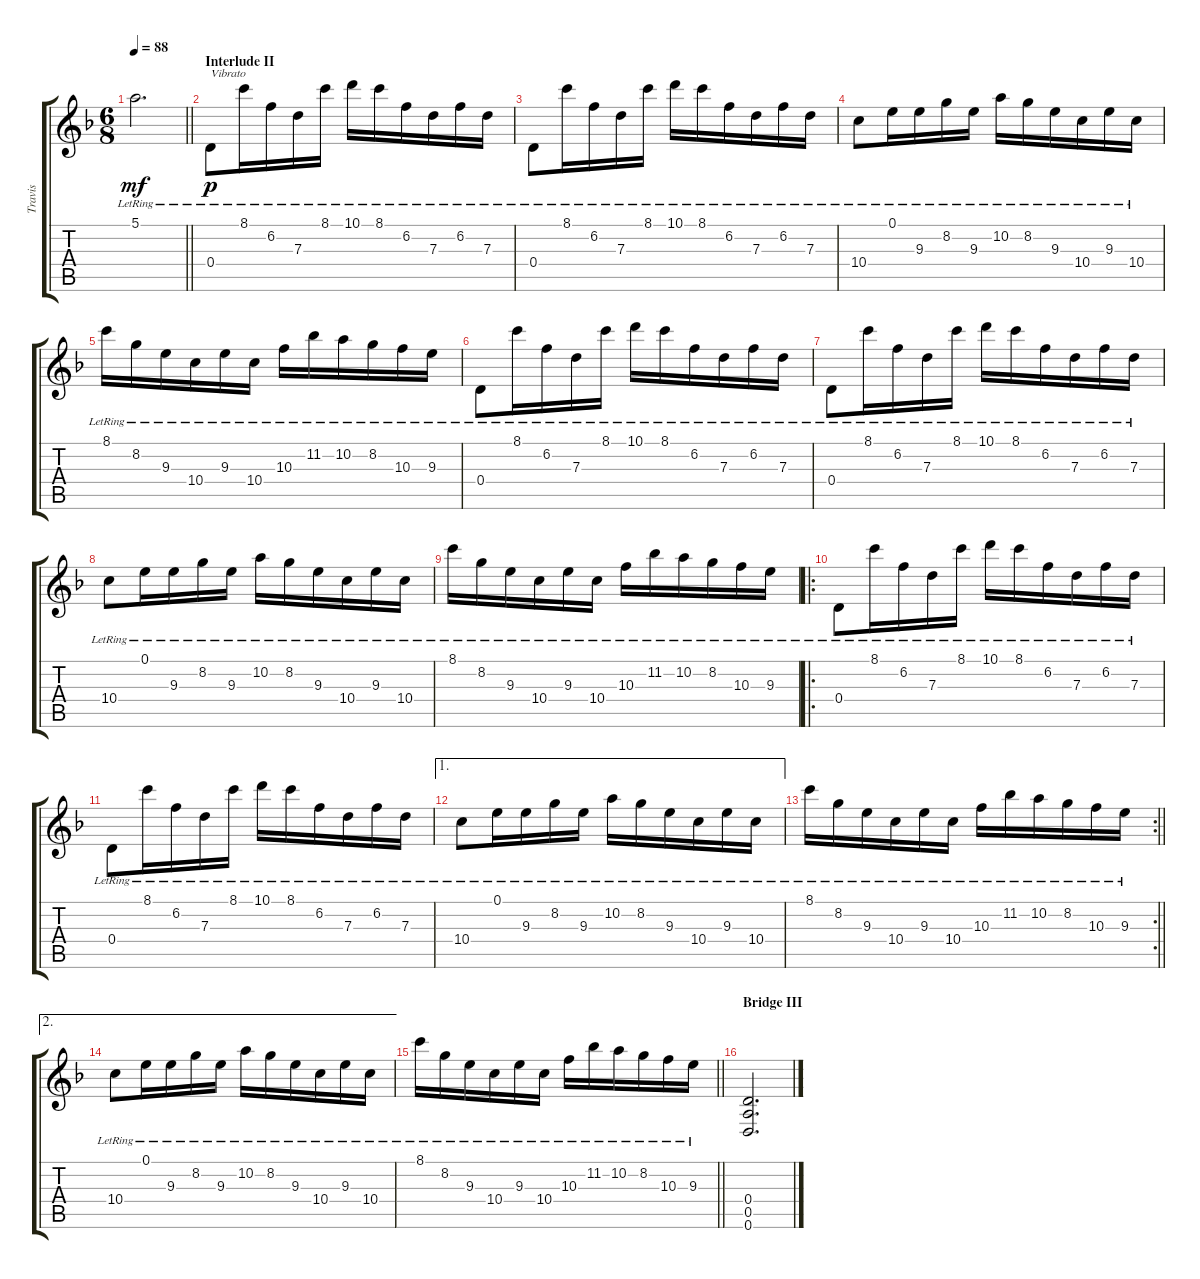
\track ("Travis" "Travis") {instrument distortionguitar}
\staff {score tabs}
\tuning (E4 B3 G3 D3 A2 D2) {hide}
\ts (6 8)
\tempo 88
\clef g2
\barLineRight lightlight
\ks f
5.1{lr}.2{d dy mf} |
\section ("" "Interlude II")
0.4{lr}.8{txt "Vibrato" dy p} 8.1{lr}.16 6.2{lr}.16 7.3{lr}.16 8.1{lr}.16 10.1{lr}.16 8.1{lr}.16 6.2{lr}.16 7.3{lr}.16 6.2{lr}.16 7.3{lr}.16 |
0.4{lr}.8 8.1{lr}.16 6.2{lr}.16 7.3{lr}.16 8.1{lr}.16 10.1{lr}.16 8.1{lr}.16 6.2{lr}.16 7.3{lr}.16 6.2{lr}.16 7.3{lr}.16 |
10.4{lr}.8 0.1{lr}.16 9.3{lr}.16 8.2{lr}.16 9.3{lr}.16 10.2{lr}.16 8.2{lr}.16 9.3{lr}.16 10.4{lr}.16 9.3{lr}.16 10.4{lr}.16 |
8.1{lr}.16 8.2{lr}.16 9.3{lr}.16 10.4{lr}.16 9.3{lr}.16 10.4{lr}.16 10.3{lr}.16 11.2{lr}.16 10.2{lr}.16 8.2{lr}.16 10.3{lr}.16 9.3{lr}.16 |
0.4{lr}.8 8.1{lr}.16 6.2{lr}.16 7.3{lr}.16 8.1{lr}.16 10.1{lr}.16 8.1{lr}.16 6.2{lr}.16 7.3{lr}.16 6.2{lr}.16 7.3{lr}.16 |
0.4{lr}.8 8.1{lr}.16 6.2{lr}.16 7.3{lr}.16 8.1{lr}.16 10.1{lr}.16 8.1{lr}.16 6.2{lr}.16 7.3{lr}.16 6.2{lr}.16 7.3{lr}.16 |
10.4{lr}.8 0.1{lr}.16 9.3{lr}.16 8.2{lr}.16 9.3{lr}.16 10.2{lr}.16 8.2{lr}.16 9.3{lr}.16 10.4{lr}.16 9.3{lr}.16 10.4{lr}.16 |
8.1{lr}.16 8.2{lr}.16 9.3{lr}.16 10.4{lr}.16 9.3{lr}.16 10.4{lr}.16 10.3{lr}.16 11.2{lr}.16 10.2{lr}.16 8.2{lr}.16 10.3{lr}.16 9.3{lr}.16 |
\ro
0.4{lr}.8 8.1{lr}.16 6.2{lr}.16 7.3{lr}.16 8.1{lr}.16 10.1{lr}.16 8.1{lr}.16 6.2{lr}.16 7.3{lr}.16 6.2{lr}.16 7.3{lr}.16 |
0.4{lr}.8 8.1{lr}.16 6.2{lr}.16 7.3{lr}.16 8.1{lr}.16 10.1{lr}.16 8.1{lr}.16 6.2{lr}.16 7.3{lr}.16 6.2{lr}.16 7.3{lr}.16 |
\ae 1
10.4{lr}.8 0.1{lr}.16 9.3{lr}.16 8.2{lr}.16 9.3{lr}.16 10.2{lr}.16 8.2{lr}.16 9.3{lr}.16 10.4{lr}.16 9.3{lr}.16 10.4{lr}.16 |
\rc 2
\barLineRight lightlight
8.1{lr}.16 8.2{lr}.16 9.3{lr}.16 10.4{lr}.16 9.3{lr}.16 10.4{lr}.16 10.3{lr}.16 11.2{lr}.16 10.2{lr}.16 8.2{lr}.16 10.3{lr}.16 9.3{lr}.16 |
\ae 2
10.4{lr}.8 0.1{lr}.16 9.3{lr}.16 8.2{lr}.16 9.3{lr}.16 10.2{lr}.16 8.2{lr}.16 9.3{lr}.16 10.4{lr}.16 9.3{lr}.16 10.4{lr}.16 |
\barLineRight lightlight
8.1{lr}.16 8.2{lr}.16 9.3{lr}.16 10.4{lr}.16 9.3{lr}.16 10.4{lr}.16 10.3{lr}.16 11.2{lr}.16 10.2{lr}.16 8.2{lr}.16 10.3{lr}.16 9.3{lr}.16 |
\section ("" "Bridge III")
(0.4 0.5 0.6).2{d}
